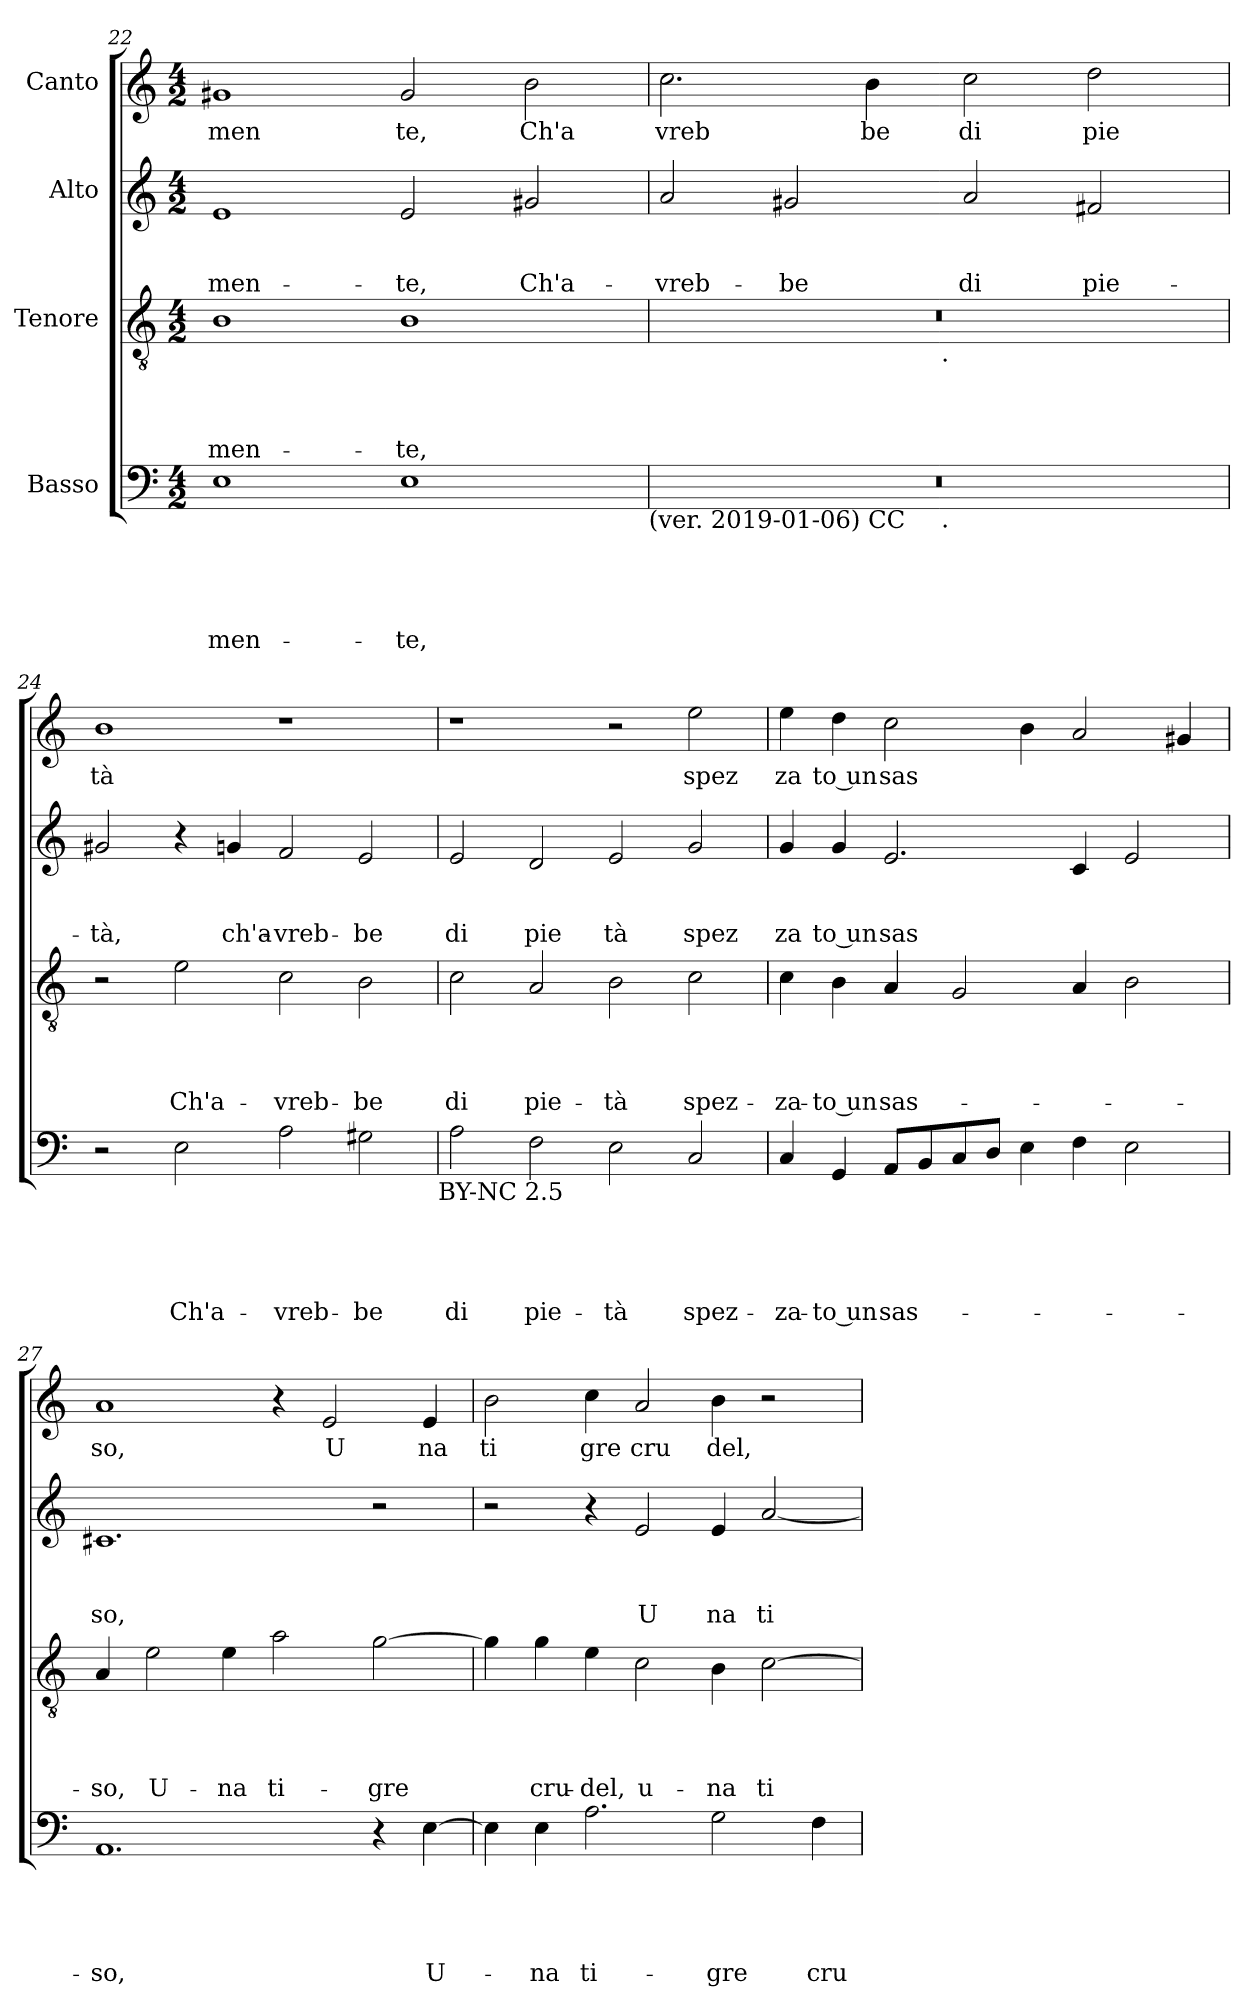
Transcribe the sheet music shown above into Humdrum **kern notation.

**kern	**text	**text	**text	**text	**text	**kern	**text	**text	**text	**text	**kern	**text	**text	**text	**kern	**text
*part4	*part4	*part4	*part4	*part4	*part4	*part3	*part3	*part3	*part3	*part3	*part2	*part2	*part2	*part2	*part1	*part1
*staff4	*staff4	*staff4	*staff4	*staff4	*staff4	*staff3	*staff3	*staff3	*staff3	*staff3	*staff2	*staff2	*staff2	*staff2	*staff1	*staff1
*I"Basso	*	*	*	*	*	*I"Tenore	*	*	*	*	*I"Alto	*	*	*	*I"Canto	*
*clefF4	*	*	*	*	*	*clefGv2	*	*	*	*	*clefG2	*	*	*	*clefG2	*
*k[]	*	*	*	*	*	*k[]	*	*	*	*	*k[]	*	*	*	*k[]	*
*C:	*	*	*	*	*	*C:	*	*	*	*	*C:	*	*	*	*C:	*
*M4/2	*	*	*	*	*	*M4/2	*	*	*	*	*M4/2	*	*	*	*M4/2	*
=22	=22	=22	=22	=22	=22	=22	=22	=22	=22	=22	=22	=22	=22	=22	=22	=22
!	!	!	!	!	!LO:LY:b	!	!	!	!	!LO:LY:b	!	!	!	!LO:LY:b	!	!LO:LY:b
1E	.	.	.	.	-men-	1B	.	.	.	-men-	1e	.	.	-men-	1g#X	men
!	!	!	!	!	!LO:LY:b	!	!	!	!	!LO:LY:b	!	!	!	!LO:LY:b	!	!LO:LY:b
1E	.	.	.	.	-te,	1B	.	.	.	-te,	2e/	.	.	-te,	2g#/	te,
!	!	!	!	!	!	!	!	!	!	!	!	!	!	!LO:LY:b	!	!LO:LY:b
.	.	.	.	.	.	.	.	.	.	.	2g#X/	.	.	Ch'a-	2b\	Ch'a
!LO:TX:b:t=(ver. 2019-01-06) CC	!	!	!	!	!	!	!	!	!	!	!	!	!	!	!	!
=23	=23	=23	=23	=23	=23	=23	=23	=23	=23	=23	=23	=23	=23	=23	=23	=23
!	!	!	!	!	!	!	!	!	!	!	!	!	!	!LO:LY:b	!	!LO:LY:b
*^	*	*	*	*	*	*^	*	*	*	*	*	*	*	*	*	*
0r	2ryy	.	.	.	.	.	0r	2ryy	.	.	.	.	2a/	.	.	-vreb-	2.cc\	vreb
!	!	!	!	!	!	!	!	!	!	!	!	!	!	!	!	!LO:LY:b	!	!
.	4...ryy	.	.	.	.	.	.	4...ryy	.	.	.	.	2g#X/	.	.	-be	.	.
!	!	!	!	!	!	!	!	!	!	!	!	!	!	!	!	!	!	!LO:LY:b
.	.	.	.	.	.	.	.	.	.	.	.	.	.	.	.	.	4b\	be
!	!	!	!	!	!	!	!	!LO:TX:b:t=.	!	!	!	!	!	!	!	!	!	!
!	!LO:TX:b:t=.	!	!	!	!	!	!	!	!	!	!	!	!	!	!	!	!	!
.	1ryy	.	.	.	.	.	.	1ryy	.	.	.	.	.	.	.	.	.	.
!	!	!	!	!	!	!	!	!	!	!	!	!	!	!	!	!LO:LY:b	!	!LO:LY:b
.	.	.	.	.	.	.	.	.	.	.	.	.	2a/	.	.	di	2cc\	di
!	!	!	!	!	!	!	!	!	!	!	!	!	!	!	!	!LO:LY:b	!	!LO:LY:b
.	.	.	.	.	.	.	.	.	.	.	.	.	2f#X/	.	.	pie-	2dd\	pie
.	32ryy	.	.	.	.	.	.	32ryy	.	.	.	.	.	.	.	.	.	.
=24	=24	=24	=24	=24	=24	=24	=24	=24	=24	=24	=24	=24	=24	=24	=24	=24	=24	=24
!	!	!	!	!	!	!	!	!	!	!	!	!	!	!	!	!LO:LY:b	!	!LO:LY:b
*v	*v	*	*	*	*	*	*	*	*	*	*	*	*	*	*	*	*	*
*	*	*	*	*	*	*v	*v	*	*	*	*	*	*	*	*	*	*
2r	.	.	.	.	.	2r	.	.	.	.	2g#X/	.	.	-tà,	1b	tà
!	!	!	!	!	!LO:LY:b	!	!	!	!	!LO:LY:b	!	!	!	!	!	!
2E\	.	.	.	.	Ch'a-	2e\	.	.	.	Ch'a-	4r	.	.	.	.	.
!	!	!	!	!	!	!	!	!	!	!	!	!	!	!LO:LY:b	!	!
.	.	.	.	.	.	.	.	.	.	.	4g/	.	.	ch'a-	.	.
!	!	!	!	!	!LO:LY:b	!	!	!	!	!LO:LY:b	!	!	!	!LO:LY:b	!	!
2A\	.	.	.	.	-vreb-	2c\	.	.	.	-vreb-	2f/	.	.	-vreb-	1r	.
!	!	!	!	!	!LO:LY:b	!	!	!	!	!LO:LY:b	!	!	!	!LO:LY:b	!	!
2G#X\	.	.	.	.	-be	2B\	.	.	.	-be	2e/	.	.	-be	.	.
!LO:TX:b:t=BY-NC 2.5	!	!	!	!	!	!	!	!	!	!	!	!	!	!	!	!
!!LO:PB:g=z
=25	=25	=25	=25	=25	=25	=25	=25	=25	=25	=25	=25	=25	=25	=25	=25	=25
!	!	!	!	!	!LO:LY:b	!	!	!	!	!LO:LY:b	!	!	!	!LO:LY:b	!	!
2A\	.	.	.	.	di	2c\	.	.	.	di	2e/	.	.	di	1r	.
!	!	!	!	!	!LO:LY:b	!	!	!	!	!LO:LY:b	!	!	!	!LO:LY:b	!	!
2F\	.	.	.	.	pie-	2A/	.	.	.	pie-	2d/	.	.	pie	.	.
!	!	!	!	!	!LO:LY:b	!	!	!	!	!LO:LY:b	!	!	!	!LO:LY:b	!	!
2E\	.	.	.	.	-tà	2B\	.	.	.	-tà	2e/	.	.	tà	2r	.
!	!	!	!	!	!LO:LY:b	!	!	!	!	!LO:LY:b	!	!	!	!LO:LY:b	!	!LO:LY:b
2C/	.	.	.	.	spez-	2c\	.	.	.	spez-	2g/	.	.	spez	2ee\	spez
=26	=26	=26	=26	=26	=26	=26	=26	=26	=26	=26	=26	=26	=26	=26	=26	=26
!	!	!	!	!	!LO:LY:b	!	!	!	!	!LO:LY:b	!	!	!	!LO:LY:b	!	!LO:LY:b
4C/	.	.	.	.	-za-	4c\	.	.	.	-za-	4g/	.	.	za	4ee\	za
!	!	!	!	!	!LO:LY:b:rj	!	!	!	!	!LO:LY:b:rj	!	!	!	!LO:LY:b:rj	!	!LO:LY:b:rj
4GG/	.	.	.	.	-to un	4B\	.	.	.	-to un	4g/	.	.	to un	4dd\	to un
!	!	!	!	!	!LO:LY:b	!	!	!	!	!LO:LY:b	!	!	!	!LO:LY:b	!	!LO:LY:b
8AA/L	.	.	.	.	sas-	4A/	.	.	.	sas-	2.e/	.	.	sas	2cc\	sas
8BB/	.	.	.	.	.	.	.	.	.	.	.	.	.	.	.	.
8C/	.	.	.	.	.	2G/	.	.	.	.	.	.	.	.	.	.
8D/J	.	.	.	.	.	.	.	.	.	.	.	.	.	.	.	.
4E\	.	.	.	.	.	.	.	.	.	.	.	.	.	.	4b\	.
4F\	.	.	.	.	.	4A/	.	.	.	.	4c/	.	.	.	2a/	.
2E\	.	.	.	.	.	2B\	.	.	.	.	2e/	.	.	.	.	.
.	.	.	.	.	.	.	.	.	.	.	.	.	.	.	4g#X/	.
=27	=27	=27	=27	=27	=27	=27	=27	=27	=27	=27	=27	=27	=27	=27	=27	=27
!	!	!	!	!	!LO:LY:b	!	!	!	!	!LO:LY:b	!	!	!	!LO:LY:b	!	!LO:LY:b
1.AA	.	.	.	.	-so,	4A/	.	.	.	-so,	1.c#X	.	.	so,	1a	so,
!	!	!	!	!	!	!	!	!	!	!LO:LY:b	!	!	!	!	!	!
.	.	.	.	.	.	2e\	.	.	.	U-	.	.	.	.	.	.
!	!	!	!	!	!	!	!	!	!	!LO:LY:b	!	!	!	!	!	!
.	.	.	.	.	.	4e\	.	.	.	-na	.	.	.	.	.	.
!	!	!	!	!	!	!	!	!	!	!LO:LY:b	!	!	!	!	!	!
.	.	.	.	.	.	2a\	.	.	.	ti-	.	.	.	.	4r	.
!	!	!	!	!	!	!	!	!	!	!	!	!	!	!	!	!LO:LY:b
.	.	.	.	.	.	.	.	.	.	.	.	.	.	.	2e/	U
!	!	!	!	!	!	!	!	!	!	!LO:LY:b	!	!	!	!	!	!
4r	.	.	.	.	.	[>2g\	.	.	.	-gre	2r	.	.	.	.	.
!	!	!	!	!	!LO:LY:b	!	!	!	!	!	!	!	!	!	!	!LO:LY:b
[>4E\	.	.	.	.	U-	.	.	.	.	.	.	.	.	.	4e/	na
=28	=28	=28	=28	=28	=28	=28	=28	=28	=28	=28	=28	=28	=28	=28	=28	=28
!	!	!	!	!	!	!	!	!	!	!	!	!	!	!	!	!LO:LY:b
4E\]	.	.	.	.	.	4g\]	.	.	.	.	2r	.	.	.	2b\	ti
!	!	!	!	!	!LO:LY:b	!	!	!	!	!LO:LY:b	!	!	!	!	!	!
4E\	.	.	.	.	-na	4g\	.	.	.	cru-	.	.	.	.	.	.
!	!	!	!	!	!LO:LY:b	!	!	!	!	!LO:LY:b	!	!	!	!	!	!LO:LY:b
2.A\	.	.	.	.	ti-	4e\	.	.	.	-del,	4r	.	.	.	4cc\	gre
!	!	!	!	!	!	!	!	!	!	!LO:LY:b	!	!	!	!LO:LY:b	!	!LO:LY:b
.	.	.	.	.	.	2c\	.	.	.	u-	2e/	.	.	U	2a/	cru
!	!	!	!	!	!LO:LY:b	!	!	!	!	!LO:LY:b	!	!	!	!LO:LY:b	!	!LO:LY:b
2G\	.	.	.	.	-gre	4B\	.	.	.	-na	4e/	.	.	na	4b\	del,
!	!	!	!	!	!	!	!	!	!	!LO:LY:b	!	!	!	!LO:LY:b	!	!
.	.	.	.	.	.	[>2c\	.	.	.	ti-	[<2a/	.	.	ti	2r	.
!	!	!	!	!	!LO:LY:b	!	!	!	!	!	!	!	!	!	!	!
4F\	.	.	.	.	cru-	.	.	.	.	.	.	.	.	.	.	.
=	=	=	=	=	=	=	=	=	=	=	=	=	=	=	=	=
*-	*-	*-	*-	*-	*-	*-	*-	*-	*-	*-	*-	*-	*-	*-	*-	*-
